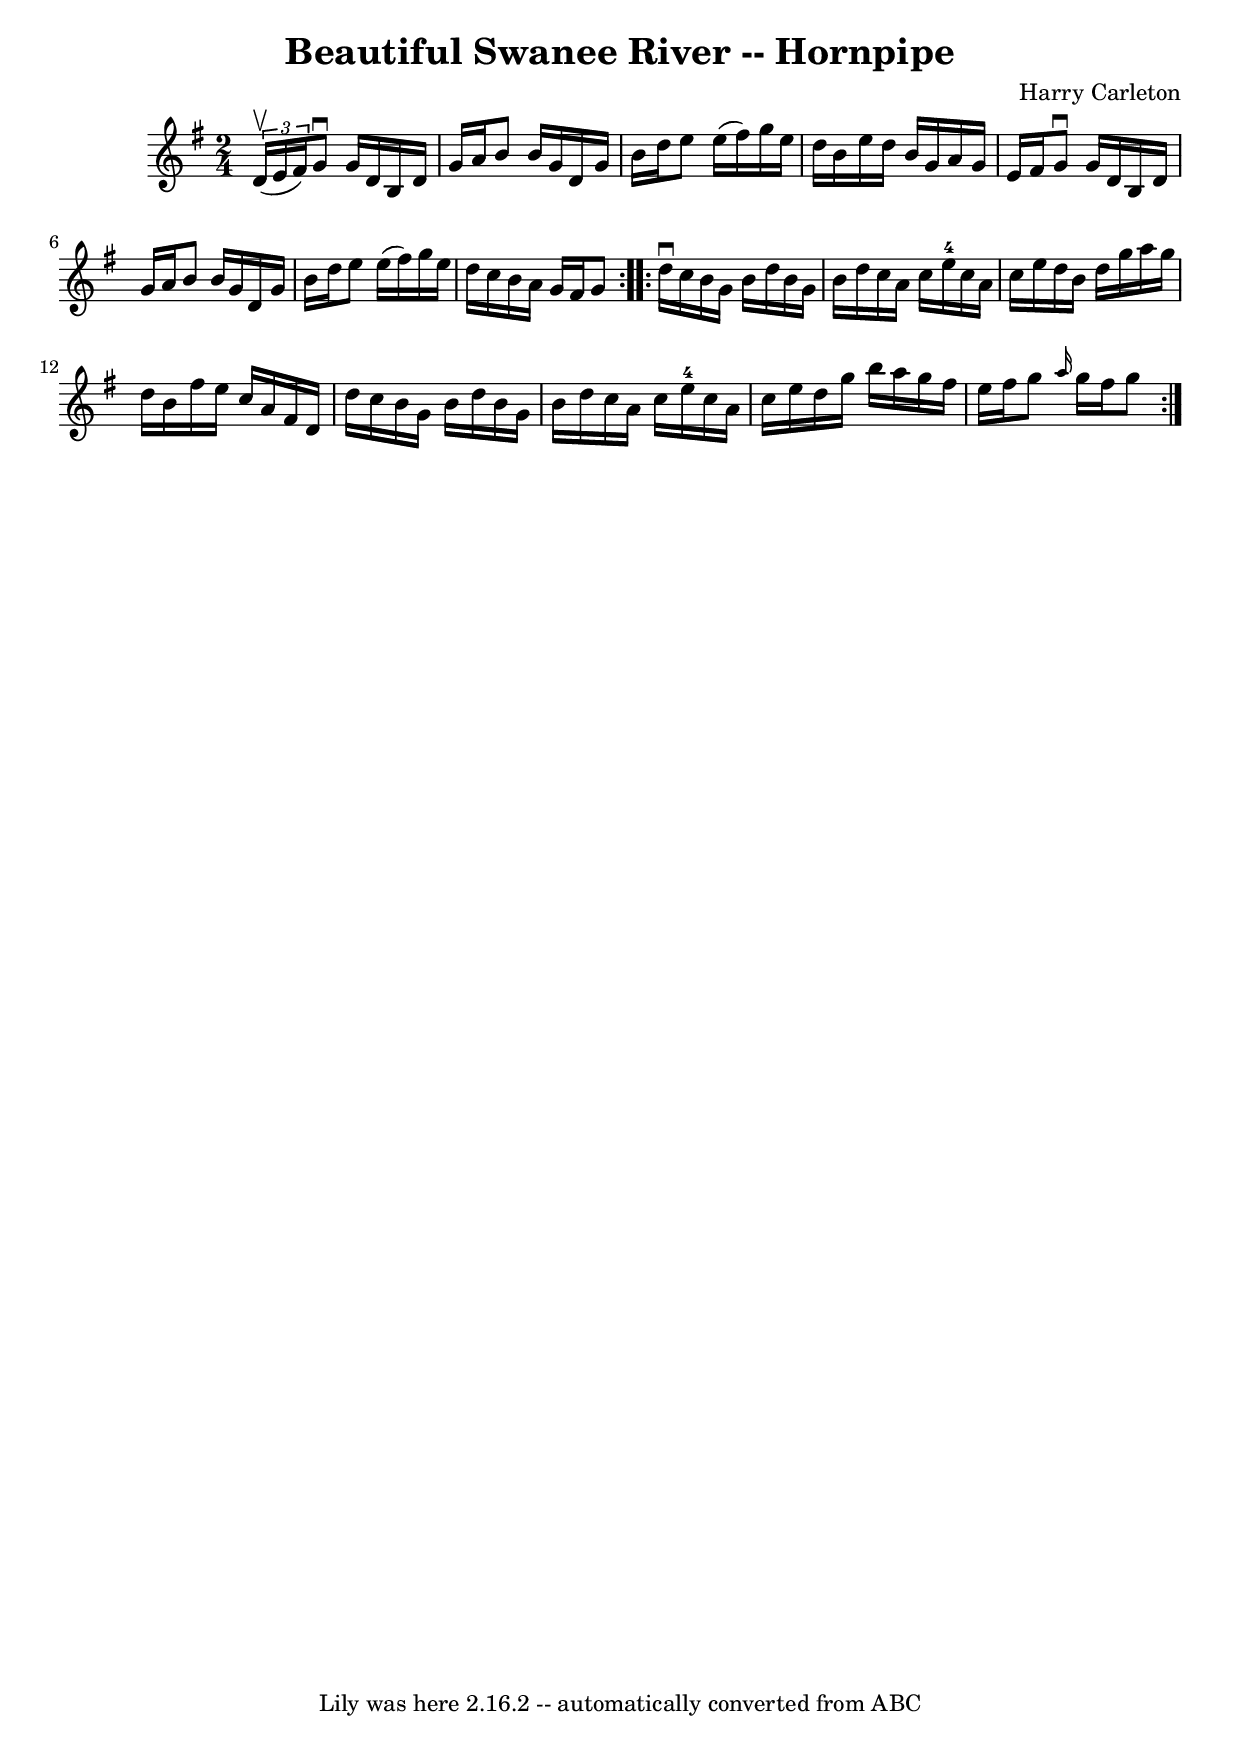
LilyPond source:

\version "2.16.2"
\include "Mammoth.ily"
\header {
  %% book = "Cole's 1000 Fiddle Tunes"
 composer = "Harry Carleton"
 crossRefNumber = "1"
 footnotes = ""
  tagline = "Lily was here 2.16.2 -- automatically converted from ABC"
  title = "Beautiful Swanee River -- Hornpipe"

}
voicedefault =  {



  \repeat volta 2 {

    \time 2/4 
    \key g \major
    \times 2/3 { d'16 (^\upbow e'16 fis'16)  	       }   |
 g'8^\downbow g'16 d'16 b16 d'16 g'16 a'16   |
 b'8 b'16 g'16 d'16 g'16 b'16 d''16  |
 e''8 e''16 (fis''16) g''16 e''16 d''16 b'16   |
 e''16 d''16 b'16 g'16 a'16 g'16 e'16 fis'16   |
 g'8^\downbow g'16 d'16 b16 d'16 g'16 a'16   |
 b'8 b'16 g'16 d'16 g'16 b'16 d''16   |
 e''8 e''16 ( fis''16) g''16 e''16 d''16 c''16   |
 b'16 a'16 g'16 
 fis'16 g'8  
  }     
  \repeat volta 2 { d''16^\downbow c''16   |
 b'16 g'16 b'16 d''16 b'16 g'16 b'16 d''16   |
 c''16 a'16 c''16 e''16-4 c''16 a'16 c''16 e''16    |
 d''16 b'16 d''16 g''16 a''16 g''16 d''16 b'16   |
 fis''16 e''16 c''16 a'16 fis'16 d'16 d''16 c''16   |
 b'16 g'16 b'16 d''16 b'16 g'16 b'16 d''16   |
 c''16 a'16 c''16 e''16-4 c''16 a'16 c''16 e''16   |
 d''16 g''16 b''16 a''16 g''16 fis''16 e''16 fis''16   |
 g''8  \grace { a''16  
		 } g''16 fis''16    
 g''8  
  }   

}

\score{
  <<

    \context Staff="default"
    {
      \voicedefault 
      
    }

  >>
  \layout {
    
  }
  \midi {
  }

}
